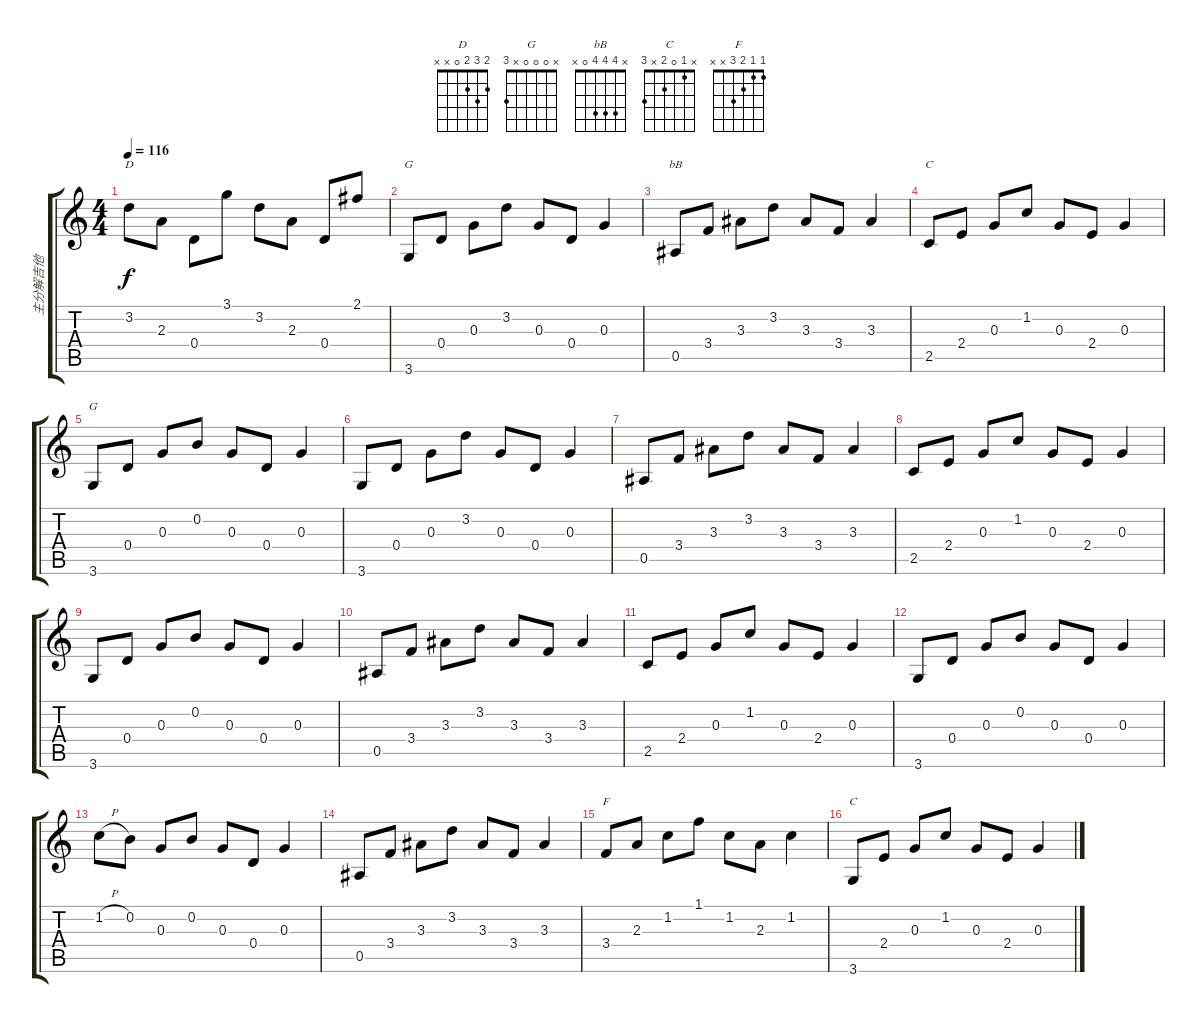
\track ("主分解吉他" "主分解吉他") {instrument acousticguitarsteel}
\staff {score tabs}
\tuning (E4 B3 G3 D3 Bb2 E2) {hide}
\chord ("D" 2 3 2 0 x x)
\chord ("G" x 3 0 0 x 3)
\chord ("bB" x 4 4 4 0 x)
\chord ("C" x 1 0 2 2 x)
\chord ("G" x 0 0 0 x 3)
\chord ("F" 1 1 2 3 x x)
\chord ("C" x 1 0 2 x 3)
\ts (4 4)
\tempo 116
\clef g2
\ks c
3.2.8{ch "D" dy f} 2.3.8 0.4.8 3.1.8 3.2.8 2.3.8 0.4.8 2.1.8 |
3.6.8{ch "G"} 0.4.8 0.3.8 3.2.8 0.3.8 0.4.8 0.3.4 |
0.5.8{ch "bB"} 3.4.8 3.3.8 3.2.8 3.3.8 3.4.8 3.3.4 |
2.5.8{ch "C"} 2.4.8 0.3.8 1.2.8 0.3.8 2.4.8 0.3.4 |
3.6.8{ch "G"} 0.4.8 0.3.8 0.2.8 0.3.8 0.4.8 0.3.4 |
3.6.8 0.4.8 0.3.8 3.2.8 0.3.8 0.4.8 0.3.4 |
0.5.8 3.4.8 3.3.8 3.2.8 3.3.8 3.4.8 3.3.4 |
2.5.8 2.4.8 0.3.8 1.2.8 0.3.8 2.4.8 0.3.4 |
3.6.8 0.4.8 0.3.8 0.2.8 0.3.8 0.4.8 0.3.4 |
0.5.8 3.4.8 3.3.8 3.2.8 3.3.8 3.4.8 3.3.4 |
2.5.8 2.4.8 0.3.8 1.2.8 0.3.8 2.4.8 0.3.4 |
3.6.8 0.4.8 0.3.8 0.2.8 0.3.8 0.4.8 0.3.4 |
1.2{h}.8 0.2.8 0.3.8 0.2.8 0.3.8 0.4.8 0.3.4 |
0.5.8 3.4.8 3.3.8 3.2.8 3.3.8 3.4.8 3.3.4 |
3.4.8{ch "F"} 2.3.8 1.2.8 1.1.8 1.2.8 2.3.8 1.2.4 |
3.6.8{ch "C"} 2.4.8 0.3.8 1.2.8 0.3.8 2.4.8 0.3.4
